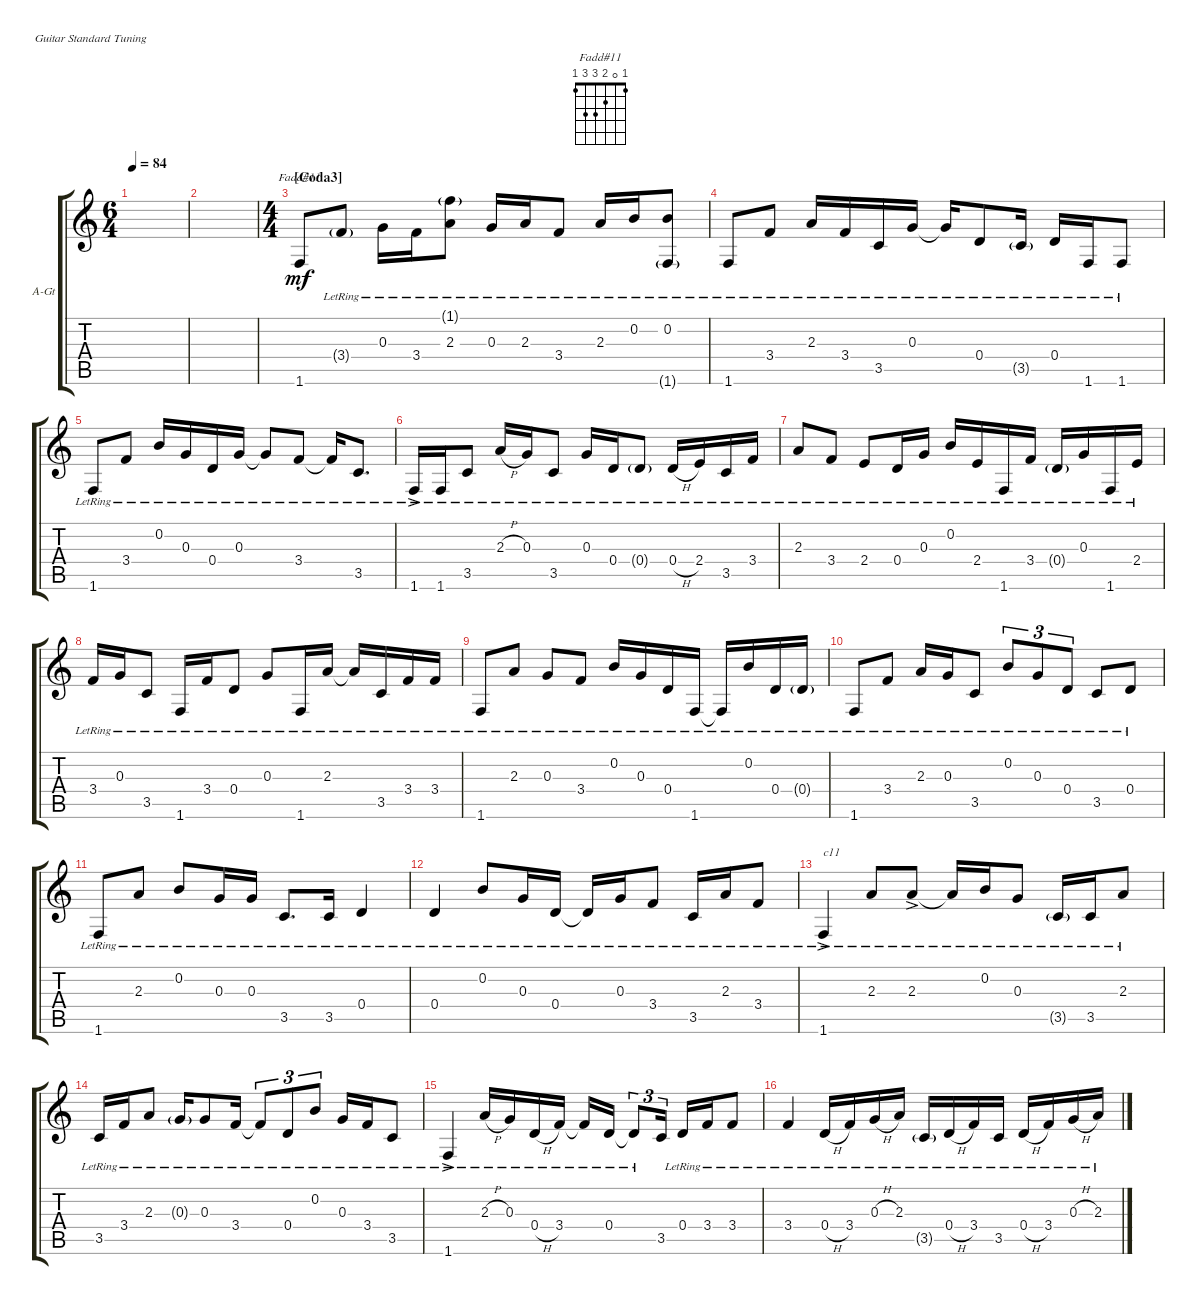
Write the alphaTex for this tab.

\defaultSystemsLayout 4
\bracketExtendMode groupsimilarinstruments
\firstSystemTrackNameOrientation horizontal
\otherSystemsTrackNameOrientation horizontal
\track ("Acoustic Guitar" "A-Gt") {instrument acousticguitarsteel}
\staff {score tabs}
\tuning (E4 B3 G3 D3 A2 E2)
\chord ("Fadd#11" 1 0 2 3 3 1)
\ts (6 4)
\tempo 84
\clef g2
\ks aminor
|
|
\ts (4 4)
\section ("" "[Coda3]")
1.6.8{ch "Fadd#11" dy mf} 3.4{g lr}.8 0.3{lr}.16 3.4{lr}.16 (2.3{lr} 1.1{g lr}).8 0.3{lr}.16 2.3{lr}.16 3.4{lr}.8 2.3{lr}.16 0.2{lr}.16 (0.2{lr} 1.6{g lr}).8 |
1.6{lr}.8 3.4{lr}.8 2.3{lr}.16 3.4{lr}.16 3.5{lr}.16 0.3{lr}.16 0.3{lr t}.16 0.4{lr}.8 3.5{g lr}.16 0.4{lr}.16 1.6{lr}.16 1.6{lr}.8 |
1.6{lr}.8 3.4{lr}.8 0.2{lr}.16 0.3{lr}.16 0.4{lr}.16 0.3{lr}.16 0.3{lr t}.8 3.4{lr}.8 3.4{lr t}.16 3.5{lr}.8{d} |
1.6{ac lr}.16 1.6{lr}.16 3.5{lr}.8 2.3{h lr}.16 0.3{lr}.16 3.5{lr}.8 0.3{lr}.16 0.4{lr}.16 0.4{g lr}.8 0.4{h lr}.16 2.4{lr}.16 3.5{lr}.16 3.4{lr}.16 |
2.3{lr}.8 3.4{lr}.8 2.4{lr}.8 0.4{lr}.16 0.3{lr}.16 0.2{lr}.16 2.4{lr}.16 1.6{lr}.16 3.4{lr}.16 0.4{g lr}.16 0.3{lr}.16 1.6{lr}.16 2.4{lr}.16 |
3.4{lr}.16 0.3{lr}.16 3.5{lr}.8 1.6{lr}.16 3.4{lr}.16 0.4{lr}.8 0.3{lr}.8 1.6{lr}.16 2.3{lr}.16 2.3{lr t}.16 3.5{lr}.16 3.4{lr}.16 3.4{lr}.16 |
1.6{lr}.8 2.3{lr}.8 0.3{lr}.8 3.4{lr}.8 0.2{lr}.16 0.3{lr}.16 0.4{lr}.16 1.6{lr}.16 1.6{lr t}.16 0.2{lr}.16 0.4{lr}.16 0.4{g lr}.16 |
1.6{lr}.8 3.4{lr}.8 2.3{lr}.16 0.3{lr}.16 3.5{lr}.8 0.2{lr}.8{tu (3 2)} 0.3{lr}.8{tu (3 2)} 0.4{lr}.8{tu (3 2)} 3.5{lr}.8 0.4{lr}.8 |
1.6{lr}.8 2.3{lr}.8 0.2{lr}.8 0.3{lr}.16 0.3{lr}.16 3.5{lr}.8{d} 3.5{lr}.16 0.4{lr}.4 |
0.4{lr}.4 0.2{lr}.8 0.3{lr}.16 0.4{lr}.16 0.4{lr t}.16 0.3{lr}.16 3.4{lr}.8 3.5{lr}.16 2.3{lr}.16 3.4{lr}.8 |
1.6{ac lr}.4{txt "c11"} 2.3{lr}.8 2.3{ac lr}.8 2.3{lr t}.16 0.2{lr}.16 0.3{lr}.8 3.5{g lr}.16 3.5{lr}.16 2.3{lr}.8 |
3.5{lr}.16 3.4{lr}.16 2.3{lr}.8 0.3{g lr}.16 0.3{lr}.8 3.4{lr}.16 3.4{lr t}.8{tu (3 2)} 0.4{lr}.8{tu (3 2)} 0.2{lr}.8{tu (3 2)} 0.3{lr}.16 3.4{lr}.16 3.5{lr}.8 |
1.6{ac lr}.4 2.3{h lr}.16 0.3{lr}.16 0.4{h lr}.16 3.4{lr}.16 3.4{lr t}.16 0.4{lr}.16 0.4{lr t}.8{tu (3 2)} 3.5.16{tu (3 2)} 0.4{lr}.16 3.4{lr}.16 3.4{lr}.8 |
3.4{lr}.4 0.4{h lr}.16 3.4{lr}.16 0.3{h lr}.16 2.3{lr}.16 3.5{g lr}.16 0.4{h lr}.16 3.4{lr}.16 3.5{lr}.16 0.4{h lr}.16 3.4{lr}.16 0.3{h lr}.16 2.3{lr}.16
